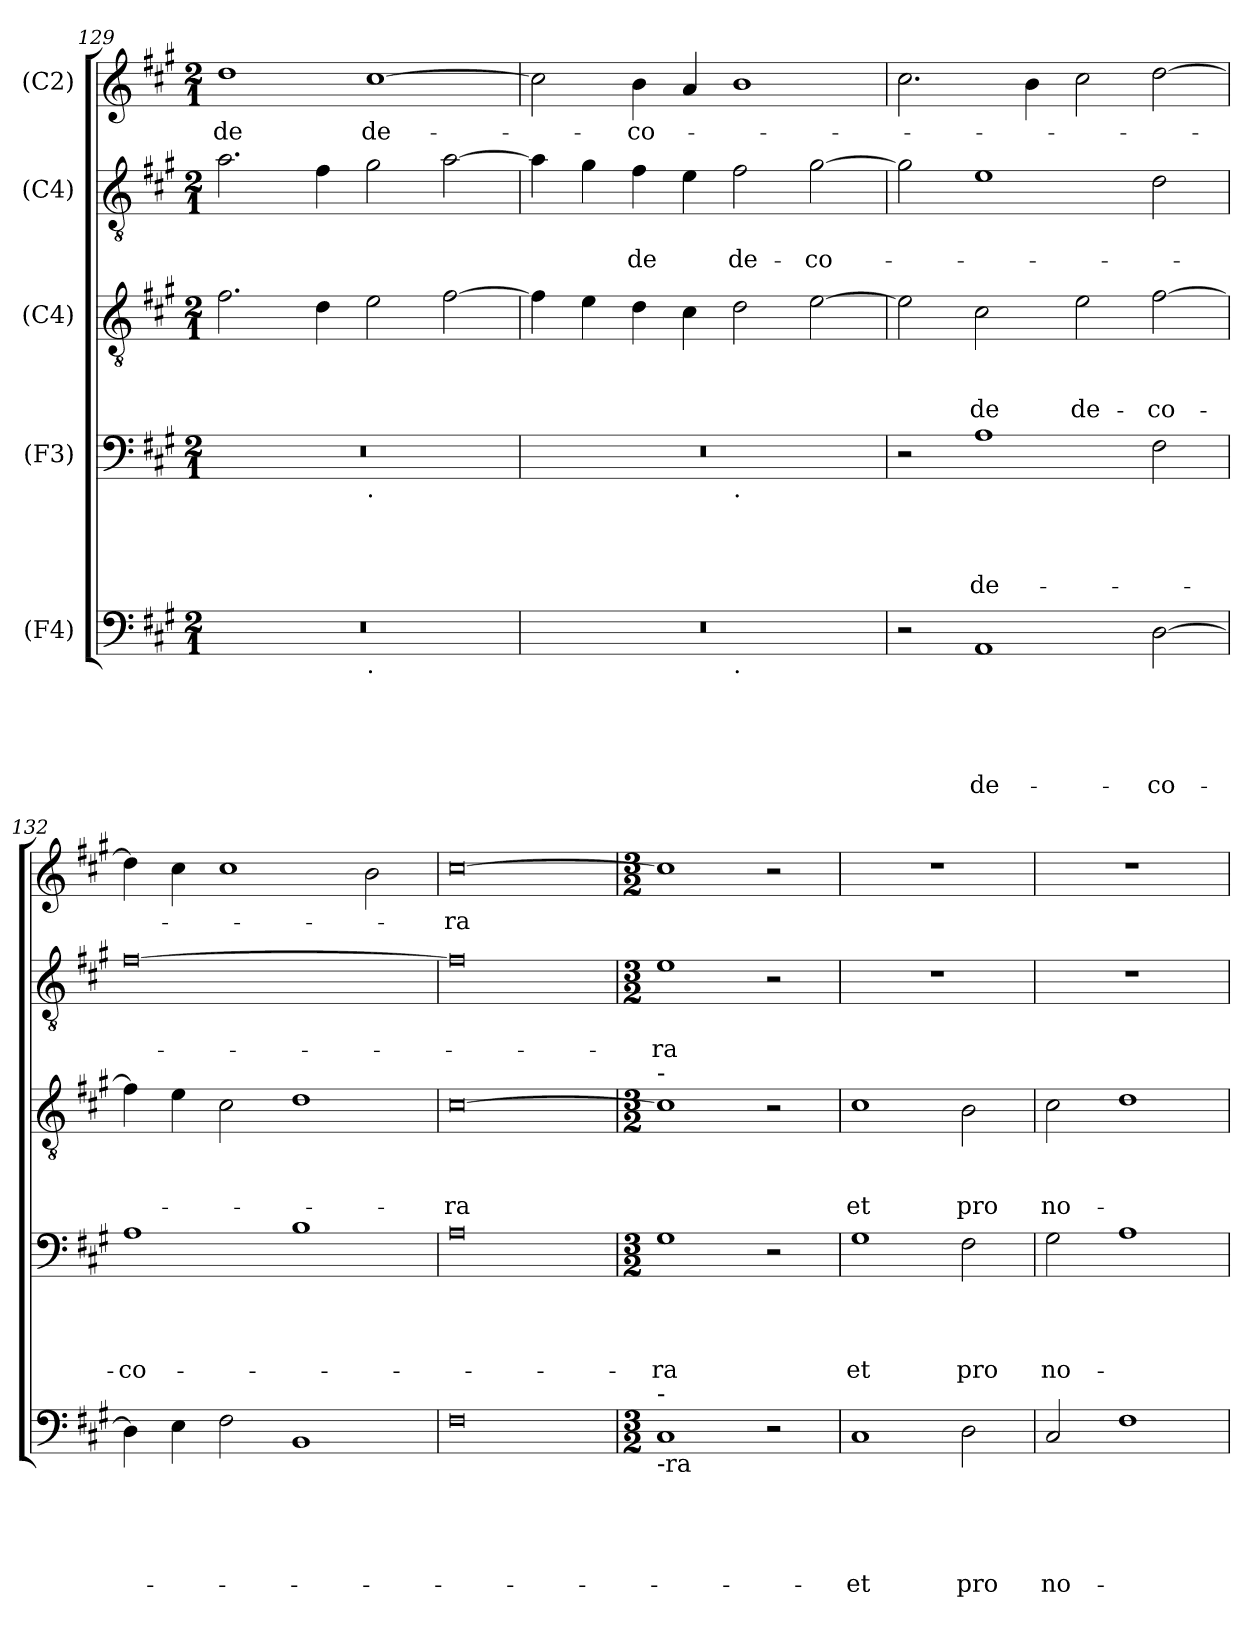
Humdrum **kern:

**kern	**text	**text	**text	**text	**text	**kern	**text	**text	**text	**text	**kern	**text	**text	**text	**kern	**text	**text	**kern	**text
*part5	*part5	*part5	*part5	*part5	*part5	*part4	*part4	*part4	*part4	*part4	*part3	*part3	*part3	*part3	*part2	*part2	*part2	*part1	*part1
*staff5	*staff5	*staff5	*staff5	*staff5	*staff5	*staff4	*staff4	*staff4	*staff4	*staff4	*staff3	*staff3	*staff3	*staff3	*staff2	*staff2	*staff2	*staff1	*staff1
*I"(F4)	*	*	*	*	*	*I"(F3)	*	*	*	*	*I"(C4)	*	*	*	*I"(C4)	*	*	*I"(C2)	*
*clefF4	*	*	*	*	*	*clefF4	*	*	*	*	*clefGv2	*	*	*	*clefGv2	*	*	*clefG2	*
*k[f#c#g#]	*	*	*	*	*	*k[f#c#g#]	*	*	*	*	*k[f#c#g#]	*	*	*	*k[f#c#g#]	*	*	*k[f#c#g#]	*
*A:	*	*	*	*	*	*A:	*	*	*	*	*A:	*	*	*	*A:	*	*	*A:	*
*M2/1	*	*	*	*	*	*M2/1	*	*	*	*	*M2/1	*	*	*	*M2/1	*	*	*M2/1	*
=129	=129	=129	=129	=129	=129	=129	=129	=129	=129	=129	=129	=129	=129	=129	=129	=129	=129	=129	=129
!	!	!	!	!	!	!	!	!	!	!	!	!	!	!	!	!	!	!	!LO:LY:b
*^	*	*	*	*	*	*^	*	*	*	*	*	*	*	*	*	*	*	*	*
0r	1ryy	.	.	.	.	.	0r	1ryy	.	.	.	.	2.f#\	.	.	.	2.a\	.	.	1dd	-de
.	.	.	.	.	.	.	.	.	.	.	.	.	4d\	.	.	.	4f#\	.	.	.	.
!	!	!	!	!	!	!	!	!LO:TX:b:t=.	!	!	!	!	!	!	!	!	!	!	!	!	!
!	!LO:TX:b:t=.	!	!	!	!	!	!	!	!	!	!	!	!	!	!	!	!	!	!	!	!
!	!	!	!	!	!	!	!	!	!	!	!	!	!	!	!	!	!	!	!	!	!LO:LY:b
.	1ryy	.	.	.	.	.	.	1ryy	.	.	.	.	2e\	.	.	.	2g#\	.	.	[>1cc#	de-
.	.	.	.	.	.	.	.	.	.	.	.	.	[>2f#\	.	.	.	[>2a\	.	.	.	.
=130	=130	=130	=130	=130	=130	=130	=130	=130	=130	=130	=130	=130	=130	=130	=130	=130	=130	=130	=130	=130	=130
0r	1ryy	.	.	.	.	.	0r	1ryy	.	.	.	.	4f#\]	.	.	.	4a\]	.	.	2cc#\]	.
.	.	.	.	.	.	.	.	.	.	.	.	.	4e\	.	.	.	4g#\	.	.	.	.
!	!	!	!	!	!	!	!	!	!	!	!	!	!	!	!	!	!	!	!LO:LY:b	!	!LO:LY:b
.	.	.	.	.	.	.	.	.	.	.	.	.	4d\	.	.	.	4f#\	.	-de	4b\	-co-
.	.	.	.	.	.	.	.	.	.	.	.	.	4c#\	.	.	.	4e\	.	.	4a/	.
!	!	!	!	!	!	!	!	!LO:TX:b:t=.	!	!	!	!	!	!	!	!	!	!	!	!	!
!	!LO:TX:b:t=.	!	!	!	!	!	!	!	!	!	!	!	!	!	!	!	!	!	!	!	!
!	!	!	!	!	!	!	!	!	!	!	!	!	!	!	!	!	!	!	!LO:LY:b	!	!
.	1ryy	.	.	.	.	.	.	1ryy	.	.	.	.	2d\	.	.	.	2f#\	.	de-	1b	.
!	!	!	!	!	!	!	!	!	!	!	!	!	!	!	!	!	!	!	!LO:LY:b	!	!
.	.	.	.	.	.	.	.	.	.	.	.	.	[>2e\	.	.	.	[>2g#\	.	-co-	.	.
*v	*v	*	*	*	*	*	*	*	*	*	*	*	*	*	*	*	*	*	*	*	*
*	*	*	*	*	*	*v	*v	*	*	*	*	*	*	*	*	*	*	*	*	*
=131	=131	=131	=131	=131	=131	=131	=131	=131	=131	=131	=131	=131	=131	=131	=131	=131	=131	=131	=131
2r	.	.	.	.	.	2r	.	.	.	.	2e\]	.	.	.	2g#\]	.	.	2.cc#\	.
!	!	!	!	!	!LO:LY:b	!	!	!	!	!LO:LY:b	!	!	!	!LO:LY:b	!	!	!	!	!
1AA	.	.	.	.	de-	1A	.	.	.	de-	2c#\	.	.	-de	1e	.	.	.	.
.	.	.	.	.	.	.	.	.	.	.	.	.	.	.	.	.	.	4b\	.
!	!	!	!	!	!	!	!	!	!	!	!	!	!	!LO:LY:b	!	!	!	!	!
.	.	.	.	.	.	.	.	.	.	.	2e\	.	.	de-	.	.	.	2cc#\	.
!	!	!	!	!	!LO:LY:b	!	!	!	!	!	!	!	!	!LO:LY:b	!	!	!	!	!
[>2D\	.	.	.	.	-co-	2F#\	.	.	.	.	[>2f#\	.	.	-co-	2d\	.	.	[>2dd\	.
=132	=132	=132	=132	=132	=132	=132	=132	=132	=132	=132	=132	=132	=132	=132	=132	=132	=132	=132	=132
!	!	!	!	!	!	!	!	!	!	!LO:LY:b	!	!	!	!	!	!	!	!	!
4D\]	.	.	.	.	.	1A	.	.	.	-co-	4f#\]	.	.	.	[>0f#	.	.	4dd\]	.
4E\	.	.	.	.	.	.	.	.	.	.	4e\	.	.	.	.	.	.	4cc#\	.
2F#\	.	.	.	.	.	.	.	.	.	.	2c#\	.	.	.	.	.	.	1cc#	.
1BB	.	.	.	.	.	1B	.	.	.	.	1d	.	.	.	.	.	.	.	.
.	.	.	.	.	.	.	.	.	.	.	.	.	.	.	.	.	.	2b\	.
=133	=133	=133	=133	=133	=133	=133	=133	=133	=133	=133	=133	=133	=133	=133	=133	=133	=133	=133	=133
!	!	!	!	!	!	!	!	!	!	!	!	!	!	!LO:LY:b:rj	!	!	!	!	!LO:LY:b:rj
0F#	.	.	.	.	.	0A	.	.	.	.	[<0c#	.	.	-ra	0f#]	.	.	[<0cc#	-ra
!!LO:LB:g=z
=134	=134	=134	=134	=134	=134	=134	=134	=134	=134	=134	=134	=134	=134	=134	=134	=134	=134	=134	=134
*M3/2	*	*	*	*	*	*M3/2	*	*	*	*	*M3/2	*	*	*	*M3/2	*	*	*M3/2	*
!	!	!	!	!	!	!	!	!	!	!	!LO:TX:a:t=-	!	!	!	!	!	!	!	!
!LO:TX:b:t=-ra	!	!	!	!	!	!	!	!	!	!	!	!	!	!	!	!	!	!	!
!LO:TX:a:t=-	!	!	!	!	!	!	!	!	!	!	!	!	!	!	!	!	!	!	!
!	!	!	!	!	!	!	!	!	!	!LO:LY:b	!	!	!	!	!	!	!LO:LY:b	!	!
1C#	.	.	.	.	.	1G#	.	.	.	-ra	1c#]	.	.	.	1e	.	-ra	1cc#]	.
2r	.	.	.	.	.	2r	.	.	.	.	2r	.	.	.	2r	.	.	2r	.
=135	=135	=135	=135	=135	=135	=135	=135	=135	=135	=135	=135	=135	=135	=135	=135	=135	=135	=135	=135
!	!	!	!	!	!LO:LY:b	!	!	!	!	!LO:LY:b	!	!	!	!LO:LY:b	!LO:N:vis=1	!	!	!LO:N:vis=1	!
1C#	.	.	.	.	-et	1G#	.	.	.	et	1c#	.	.	et	1.r	.	.	1.r	.
!	!	!	!	!	!LO:LY:b	!	!	!	!	!LO:LY:b	!	!	!	!LO:LY:b	!	!	!	!	!
2D\	.	.	.	.	pro	2F#\	.	.	.	pro	2B\	.	.	pro	.	.	.	.	.
=136	=136	=136	=136	=136	=136	=136	=136	=136	=136	=136	=136	=136	=136	=136	=136	=136	=136	=136	=136
!	!	!	!	!	!LO:LY:b	!	!	!	!	!LO:LY:b	!	!	!	!LO:LY:b	!LO:N:vis=1	!	!	!LO:N:vis=1	!
2C#/	.	.	.	.	no-	2G#\	.	.	.	no-	2c#\	.	.	no-	1.r	.	.	1.r	.
1F#	.	.	.	.	.	1A	.	.	.	.	1d	.	.	.	.	.	.	.	.
=	=	=	=	=	=	=	=	=	=	=	=	=	=	=	=	=	=	=	=
*-	*-	*-	*-	*-	*-	*-	*-	*-	*-	*-	*-	*-	*-	*-	*-	*-	*-	*-	*-
